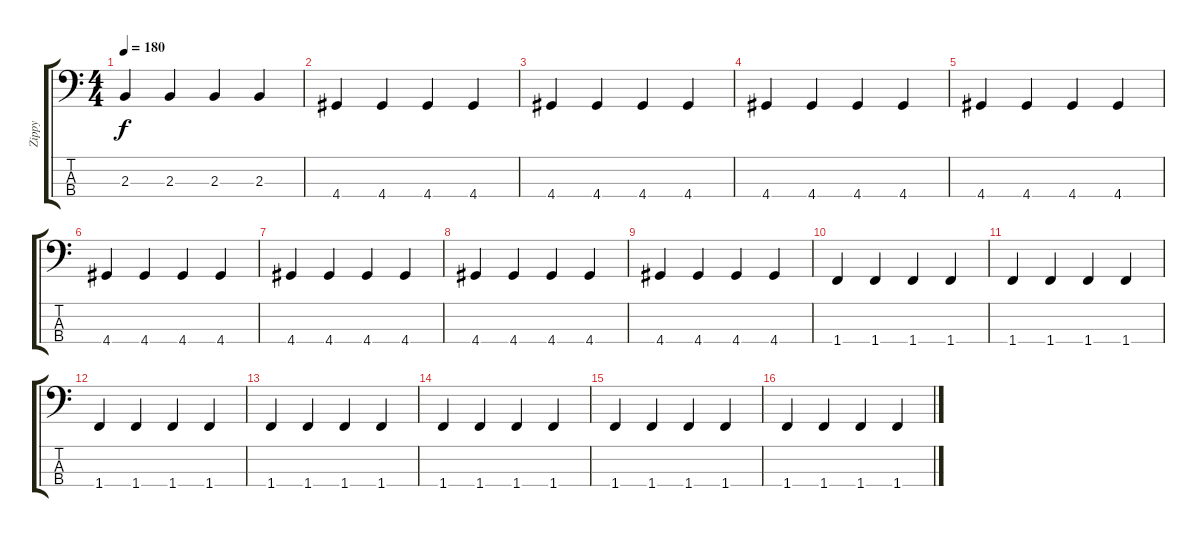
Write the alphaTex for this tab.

\track ("Zippy" "Zippy") {instrument electricbassfinger}
\staff {score tabs}
\tuning (G2 D2 A1 E1) {hide}
\ts (4 4)
\tempo 180
\clef f4
\ks c
2.3.4{dy f} 2.3.4 2.3.4 2.3.4 |
4.4.4 4.4.4 4.4.4 4.4.4 |
4.4.4 4.4.4 4.4.4 4.4.4 |
4.4.4 4.4.4 4.4.4 4.4.4 |
4.4.4 4.4.4 4.4.4 4.4.4 |
4.4.4 4.4.4 4.4.4 4.4.4 |
4.4.4 4.4.4 4.4.4 4.4.4 |
4.4.4 4.4.4 4.4.4 4.4.4 |
4.4.4 4.4.4 4.4.4 4.4.4 |
1.4.4 1.4.4 1.4.4 1.4.4 |
1.4.4 1.4.4 1.4.4 1.4.4 |
1.4.4 1.4.4 1.4.4 1.4.4 |
1.4.4 1.4.4 1.4.4 1.4.4 |
1.4.4 1.4.4 1.4.4 1.4.4 |
1.4.4 1.4.4 1.4.4 1.4.4 |
1.4.4 1.4.4 1.4.4 1.4.4
